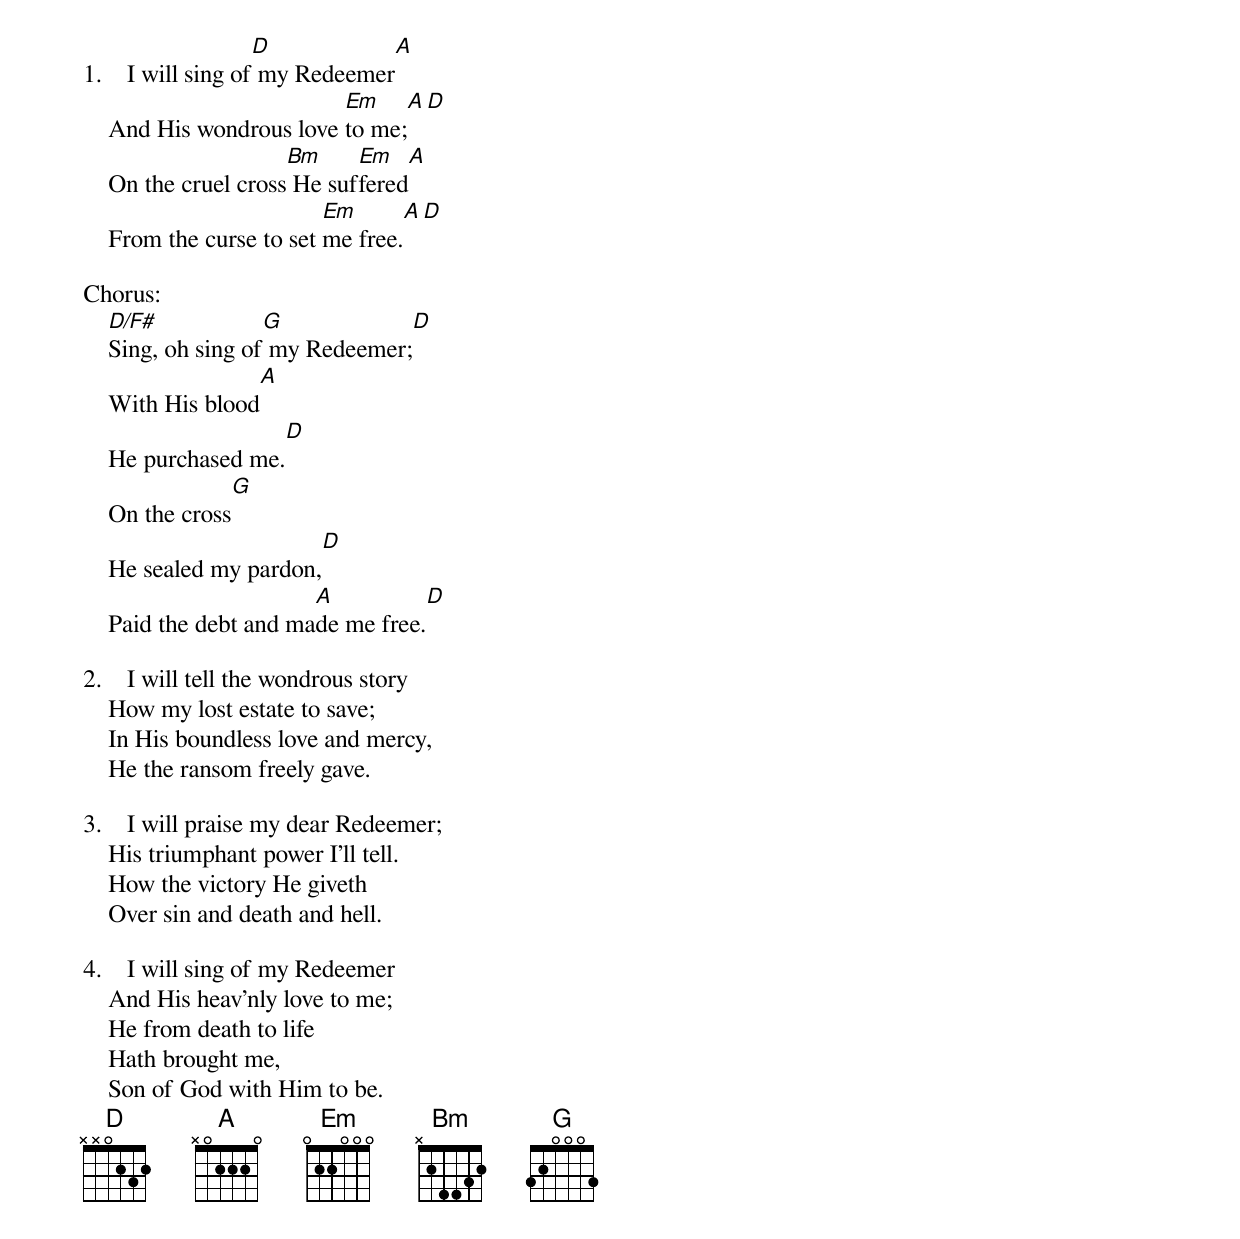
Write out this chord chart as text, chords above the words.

                    D                         A
1.    I will sing of my Redeemer
                          Em             A            D
    And His wondrous love to me;
                      Bm     Em             A
    On the cruel cross He suffered
                          Em          A             D
    From the curse to set me free.

Chorus:
    D/F#            G                          D
    Sing, oh sing of my Redeemer;
                           A
    With His blood
                                  D
    He purchased me.
                       G
    On the cross
                                   D
    He sealed my pardon,
                        A                                   D
    Paid the debt and made me free.

2.    I will tell the wondrous story
    How my lost estate to save;
    In His boundless love and mercy,
    He the ransom freely gave.

3.    I will praise my dear Redeemer;
    His triumphant power I’ll tell.
    How the victory He giveth
    Over sin and death and hell.

4.    I will sing of my Redeemer
    And His heav’nly love to me;
    He from death to life
    Hath brought me,
    Son of God with Him to be.
